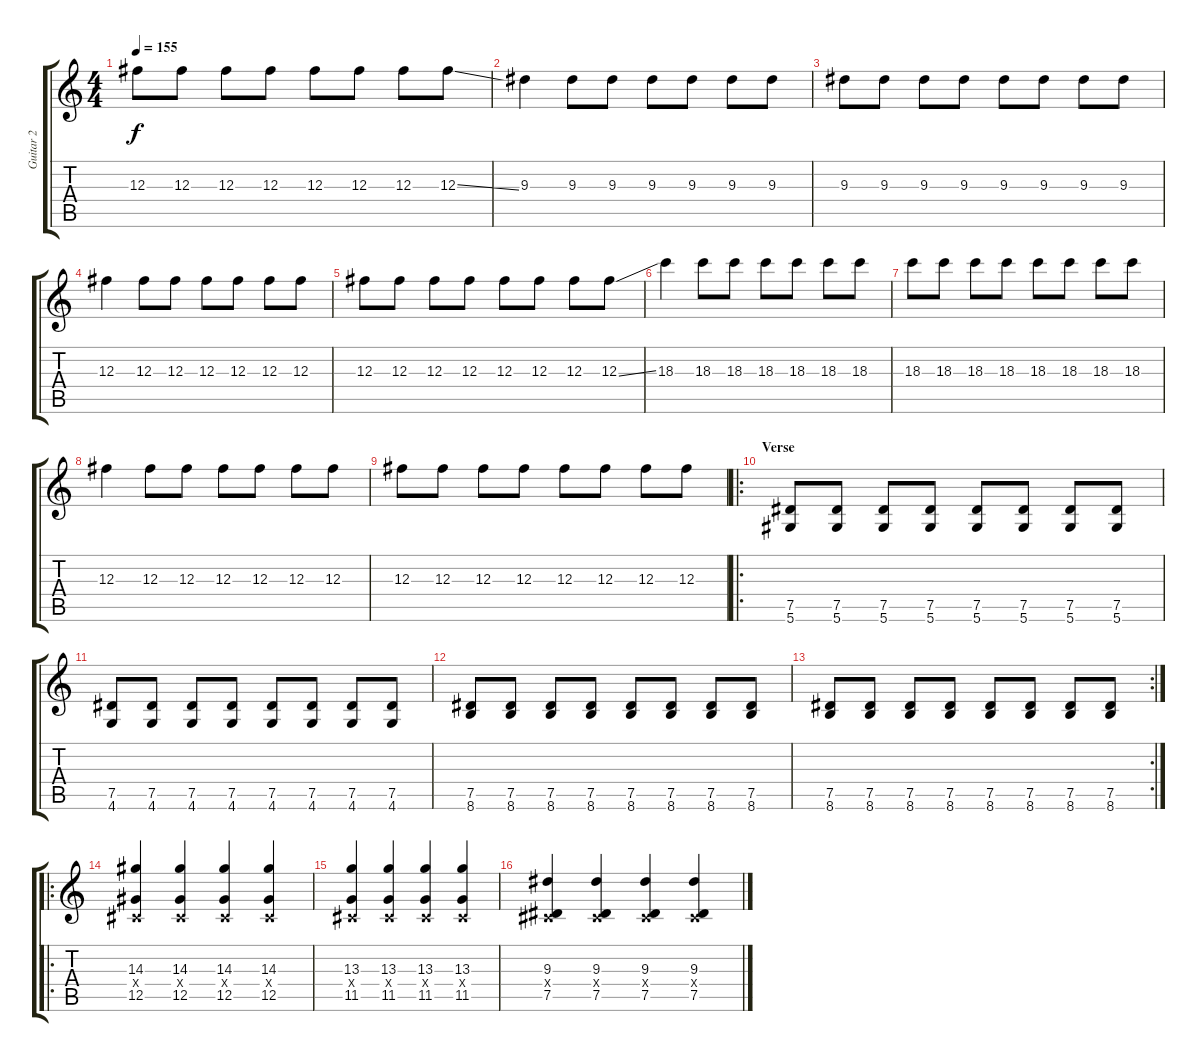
\track ("Guitar 2" "Guitar 2") {instrument overdrivenguitar}
\staff {score tabs}
\tuning (Eb4 Bb3 Gb3 Db3 Ab2 Eb2) {hide}
\ts (4 4)
\tempo 155
\clef g2
\ks c
12.3.8{dy f} 12.3.8 12.3.8 12.3.8 12.3.8 12.3.8 12.3.8 12.3{ss}.8 |
9.3.4 9.3.8 9.3.8 9.3.8 9.3.8 9.3.8 9.3.8 |
9.3.8 9.3.8 9.3.8 9.3.8 9.3.8 9.3.8 9.3.8 9.3.8 |
12.3.4 12.3.8 12.3.8 12.3.8 12.3.8 12.3.8 12.3.8 |
12.3.8 12.3.8 12.3.8 12.3.8 12.3.8 12.3.8 12.3.8 12.3{ss}.8 |
18.3.4 18.3.8 18.3.8 18.3.8 18.3.8 18.3.8 18.3.8 |
18.3.8 18.3.8 18.3.8 18.3.8 18.3.8 18.3.8 18.3.8 18.3.8 |
12.3.4 12.3.8 12.3.8 12.3.8 12.3.8 12.3.8 12.3.8 |
12.3.8 12.3.8 12.3.8 12.3.8 12.3.8 12.3.8 12.3.8 12.3.8 |
\ro
\section ("" "Verse")
(7.5 5.6).8 (7.5 5.6).8 (7.5 5.6).8 (7.5 5.6).8 (7.5 5.6).8 (7.5 5.6).8 (7.5 5.6).8 (7.5 5.6).8 |
(7.5 4.6).8 (7.5 4.6).8 (7.5 4.6).8 (7.5 4.6).8 (7.5 4.6).8 (7.5 4.6).8 (7.5 4.6).8 (7.5 4.6).8 |
(7.5 8.6).8 (7.5 8.6).8 (7.5 8.6).8 (7.5 8.6).8 (7.5 8.6).8 (7.5 8.6).8 (7.5 8.6).8 (7.5 8.6).8 |
\rc 2
(7.5 8.6).8 (7.5 8.6).8 (7.5 8.6).8 (7.5 8.6).8 (7.5 8.6).8 (7.5 8.6).8 (7.5 8.6).8 (7.5 8.6).8 |
\ro
(14.3 0.4{x} 12.5).4 (14.3 0.4{x} 12.5).4 (14.3 0.4{x} 12.5).4 (14.3 0.4{x} 12.5).4 |
(13.3 0.4{x} 11.5).4 (13.3 0.4{x} 11.5).4 (13.3 0.4{x} 11.5).4 (13.3 0.4{x} 11.5).4 |
(9.3 0.4{x} 7.5).4 (9.3 0.4{x} 7.5).4 (9.3 0.4{x} 7.5).4 (9.3 0.4{x} 7.5).4
